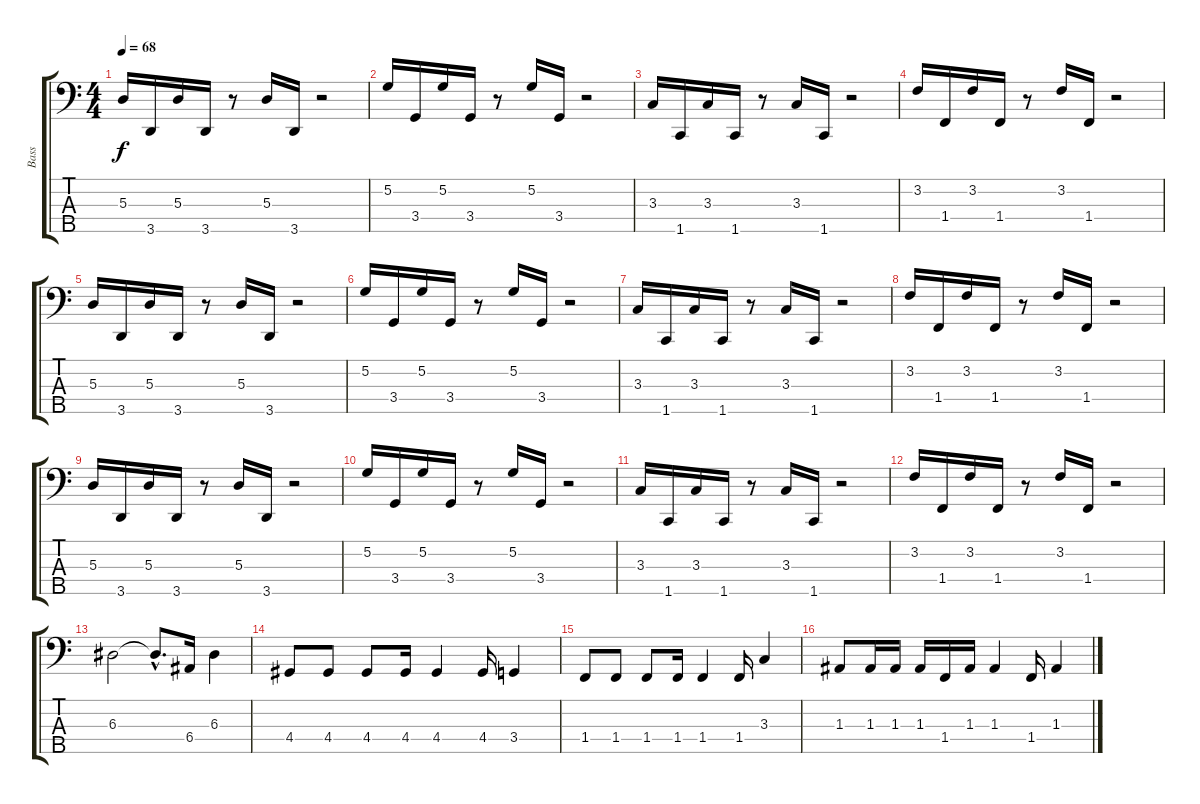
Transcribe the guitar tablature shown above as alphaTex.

\track ("Bass" "Bass") {instrument slapbass1}
\staff {score tabs}
\tuning (G2 D2 A1 E1 B0) {hide}
\ts (4 4)
\tempo 68
\clef f4
\ks c
5.3.16{dy f} 3.5.16 5.3.16 3.5.16 r.8 5.3.16 3.5.16 r.2 |
5.2.16 3.4.16 5.2.16 3.4.16 r.8 5.2.16 3.4.16 r.2 |
3.3.16 1.5.16 3.3.16 1.5.16 r.8 3.3.16 1.5.16 r.2 |
3.2.16 1.4.16 3.2.16 1.4.16 r.8 3.2.16 1.4.16 r.2 |
5.3.16 3.5.16 5.3.16 3.5.16 r.8 5.3.16 3.5.16 r.2 |
5.2.16 3.4.16 5.2.16 3.4.16 r.8 5.2.16 3.4.16 r.2 |
3.3.16 1.5.16 3.3.16 1.5.16 r.8 3.3.16 1.5.16 r.2 |
3.2.16 1.4.16 3.2.16 1.4.16 r.8 3.2.16 1.4.16 r.2 |
5.3.16 3.5.16 5.3.16 3.5.16 r.8 5.3.16 3.5.16 r.2 |
5.2.16 3.4.16 5.2.16 3.4.16 r.8 5.2.16 3.4.16 r.2 |
3.3.16 1.5.16 3.3.16 1.5.16 r.8 3.3.16 1.5.16 r.2 |
3.2.16 1.4.16 3.2.16 1.4.16 r.8 3.2.16 1.4.16 r.2 |
6.3.2 6.3{hac t}.8{d} 6.4.16 6.3.4 |
4.4.8 4.4.8 4.4.8 4.4.16 4.4.4 4.4.16 3.4.4 |
1.4.8 1.4.8 1.4.8 1.4.16 1.4.4 1.4.16 3.3.4 |
1.3.8 1.3.16 1.3.16 1.3.16 1.4.16 1.3.16 1.3.4 1.4.16 1.3.4
